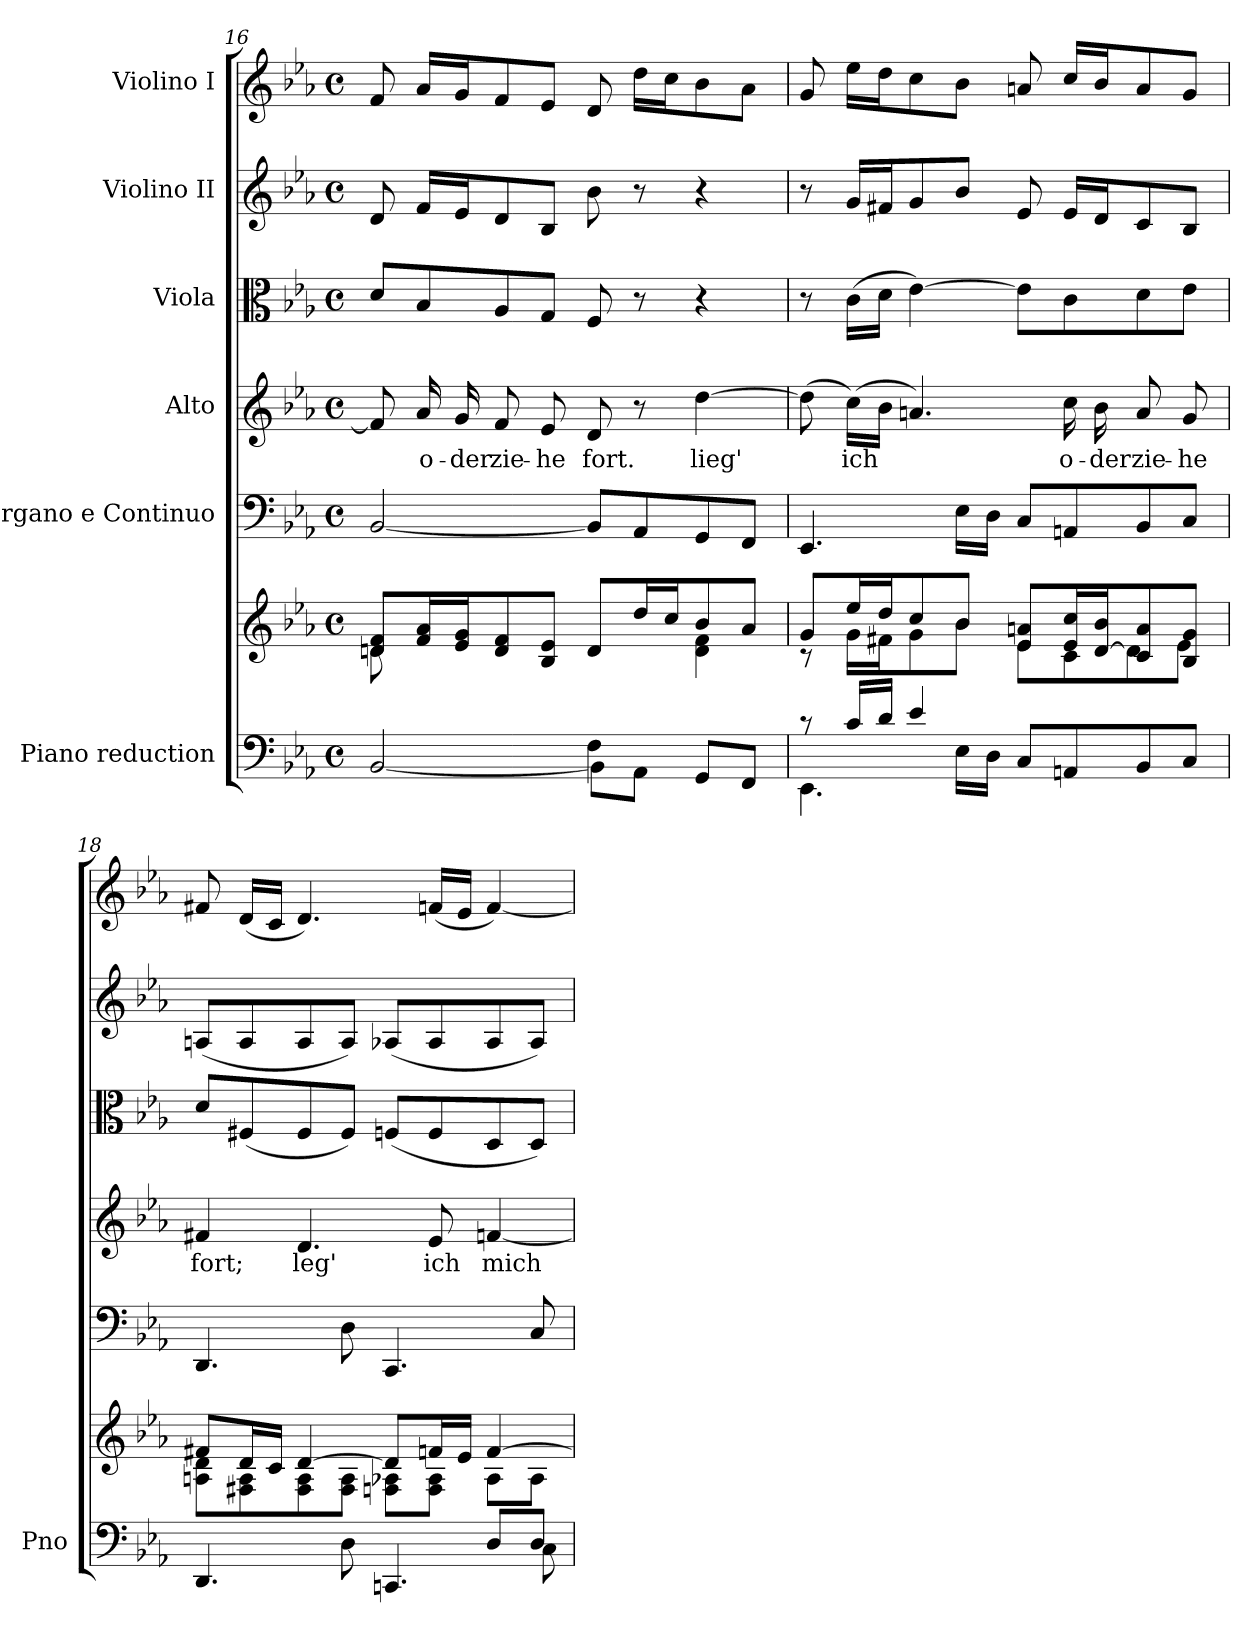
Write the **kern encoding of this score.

**kern	**kern	**kern	**kern	**text	**kern	**kern	**kern
*part6	*part6	*part5	*part4	*part4	*part3	*part2	*part1
*staff7	*staff6	*staff5	*staff4	*staff4	*staff3	*staff2	*staff1
*I"Piano reduction	*	*I"Organo e Continuo	*I"Alto	*	*I"Viola	*I"Violino II	*I"Violino I
*I'Pno	*	*	*	*	*	*	*
!!LO:LB:g=z
*clefF4	*clefG2	*clefF4	*clefG2	*	*clefC3	*clefG2	*clefG2
*k[b-e-a-]	*k[b-e-a-]	*k[b-e-a-]	*k[b-e-a-]	*	*k[b-e-a-]	*k[b-e-a-]	*k[b-e-a-]
*M4/4	*M4/4	*M4/4	*M4/4	*	*M4/4	*M4/4	*M4/4
*met(c)	*met(c)	*met(c)	*met(c)	*	*met(c)	*met(c)	*met(c)
=16	=16	=16	=16	=16	=16	=16	=16
*^	*^	*	*	*	*	*	*
8ryy	[<2BB-/	8d/ 8f/L	8dn\L	[2BB-/	8f/]	.	8d/L	8d/	8f/
!	!	!	!	!	!	!LO:LY:b	!	!	!
8B-/	.	16f/ 16a-/L	8ryy	.	16a-/	o-	8B-/	16f/LL	16a-/LL
!	!	!	!	!	!	!LO:LY:b	!	!	!
.	.	16e-/ 16g/J	.	.	16g/	-der	.	16e-/J	16g/J
*	*	*v	*v	*	*	*	*	*	*
!	!	!	!	!	!LO:LY:b	!	!	!
8A-/	.	8d/ 8f/	.	8f/	zie-	8A-/	8d/	8f/
!	!	!	!	!	!LO:LY:b	!	!	!
8G/J	.	8B-/ 8e-/J	.	8e-/	-he	8G/J	8B-/J	8e-/J
!	!	!	!	!	!LO:LY:b	!	!	!
4F\	8BB-\L]	8d/L	8BB-/L]	8d/	fort.	8F/	8b-\	8d/
.	8AA-\J	16dd/L	8AA-/	8r	.	8r	8r	16dd\LL
.	.	16cc/J	.	.	.	.	.	16cc\J
*	*	*^	*	*	*	*	*	*
!	!	!	!	!	!	!LO:LY:b	!	!	!
4ryy	8GG/L	8b-/	4d\ 4f\	8GG/	[4dd\	lieg'	4r	4r	8b-\
.	8FF/J	8a-/J	.	8FF/J	.	.	.	.	8a-\J
=17	=17	=17	=17	=17	=17	=17	=17	=17	=17
8r	4.EE-\	8g/L	8r	4.EE-/	(8dd\]	.	8r	8r	8g/
!	!	!	!	!	!	!LO:LY:b	!	!	!
16c/LL	.	16ee-/L	16g\LL	.	(16cc\LL)	ich	(16c\LL	16g/LL	16ee-\LL
16d/JJ	.	16dd/J	16f#X\J	.	16b-\JJ	.	16d\JJ	16f#X/J	16dd\J
4e-/	.	8cc/	8g\	.	4.an/)	.	[4e-\)	8g/	8cc\
.	16E-\LL	8b-/J	8b-\J	16E-\LL	.	.	.	8b-/J	8b-\J
.	16D\JJ	.	.	16D\JJ	.	.	.	.	.
8C/L	2ryy	8e-/ 8an/L	8e-\L	8C/L	.	.	8e-\L]	8e-/	8an/
!	!	!	!	!	!	!LO:LY:b	!	!	!
8AAn/	.	16e-/ 16cc/L	8c\	8AAn/	16cc\	o-	8c\	16e-/LL	16cc/LL
!	!	!	!	!	!	!LO:LY:b	!	!	!
.	.	[<16d/ 16b-/J	.	.	16b-\	-der	.	16d/J	16b-/J
!	!	!	!	!	!	!LO:LY:b	!	!	!
8BB-/	.	8c/ 8a/	8d\]	8BB-/	8a/	zie-	8d\	8c/	8a/
!	!	!	!	!	!	!LO:LY:b	!	!	!
8C/J	.	8B-/ 8g/J	8e-\J	8C/J	8g/	-he	8e-\J	8B-/J	8g/J
=18	=18	=18	=18	=18	=18	=18	=18	=18	=18
!	!	!	!	!	!	!LO:LY:b	!	!	!
4.DD/	2ryy	8f#X/L	8An\ 8d\L	4.DD/	4f#X/	fort;	8d/L	(8An/L	8f#X/
.	.	16d/L	8F#X\ 8A\	.	.	.	(8F#X/	8A/	(16d/LL
.	.	16c/JJ	.	.	.	.	.	.	16c/JJ
!	!	!	!	!	!	!LO:LY:b	!	!	!
.	.	[4d/	8F#\ 8A\	.	4.d/	leg'	8F#/	8A/	4.d/)
8D\	.	.	8F#\ 8A\J	8D\	.	.	8F#/J)	8A/J)	.
4ryy	4.CCn/	8d/L]	8Fn\ 8A-X\L	4.CC/	.	.	(8Fn/L	(8A-X/L	.
!	!	!	!	!	!	!LO:LY:b	!	!	!
.	.	16fn/L	8F\ 8A-\J	.	8e-/	ich	8F/	8A-/	(16fn/LL
.	.	16e-/JJ	.	.	.	.	.	.	16e-/JJ
!	!	!	!	!	!	!LO:LY:b	!	!	!
8D/L	.	[4f/	8A-\L	.	[4fn/	mich	8D/	8A-/	[4f/)
8D/J	8C\	.	8A-\J	8C/	.	.	8D/J)	8A-/J)	.
*v	*v	*	*	*	*	*	*	*	*
*	*v	*v	*	*	*	*	*	*
=	=	=	=	=	=	=	=
*-	*-	*-	*-	*-	*-	*-	*-
